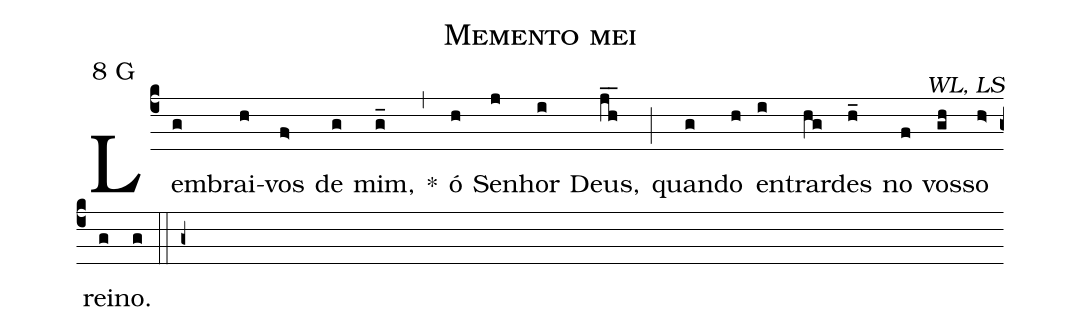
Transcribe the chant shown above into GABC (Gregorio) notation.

name: Memento mei;
mode: 8;
mode-differentia: G;
commentary: WL, LS;
%%
(c4)

Lem(g)brai-(h)vos(f>) de(g) mim,(g_) *(,) ó(h) Se(j)nhor(i) Deus,(jh__) (;) quan(g)do(h) en(i)trar(hg)des(h_) no(f) vos(gh)so(h>) rei(g)no.(g) (::g+)
